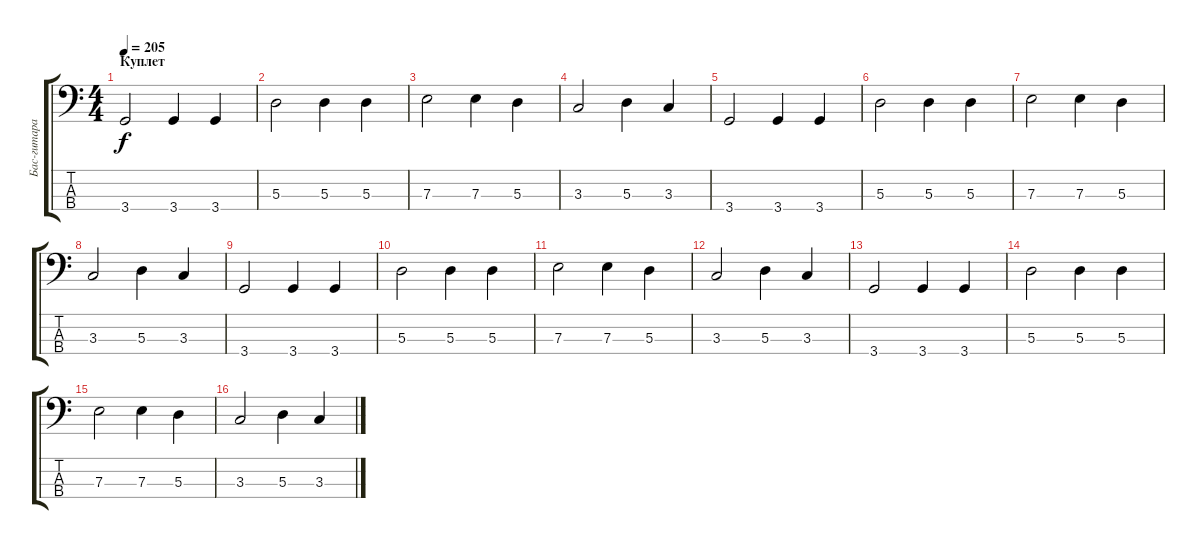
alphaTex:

\track ("Бас-гитара" "Бас-гитара") {instrument electricbassfinger}
\staff {score tabs}
\tuning (G2 D2 A1 E1) {hide}
\ts (4 4)
\section ("" "Куплет")
\tempo 205
\clef f4
\ks c
3.4.2{dy f} 3.4.4 3.4.4 |
5.3.2 5.3.4 5.3.4 |
7.3.2 7.3.4 5.3.4 |
3.3.2 5.3.4 3.3.4 |
3.4.2 3.4.4 3.4.4 |
5.3.2 5.3.4 5.3.4 |
7.3.2 7.3.4 5.3.4 |
3.3.2 5.3.4 3.3.4 |
3.4.2 3.4.4 3.4.4 |
5.3.2 5.3.4 5.3.4 |
7.3.2 7.3.4 5.3.4 |
3.3.2 5.3.4 3.3.4 |
3.4.2 3.4.4 3.4.4 |
5.3.2 5.3.4 5.3.4 |
7.3.2 7.3.4 5.3.4 |
3.3.2 5.3.4 3.3.4
